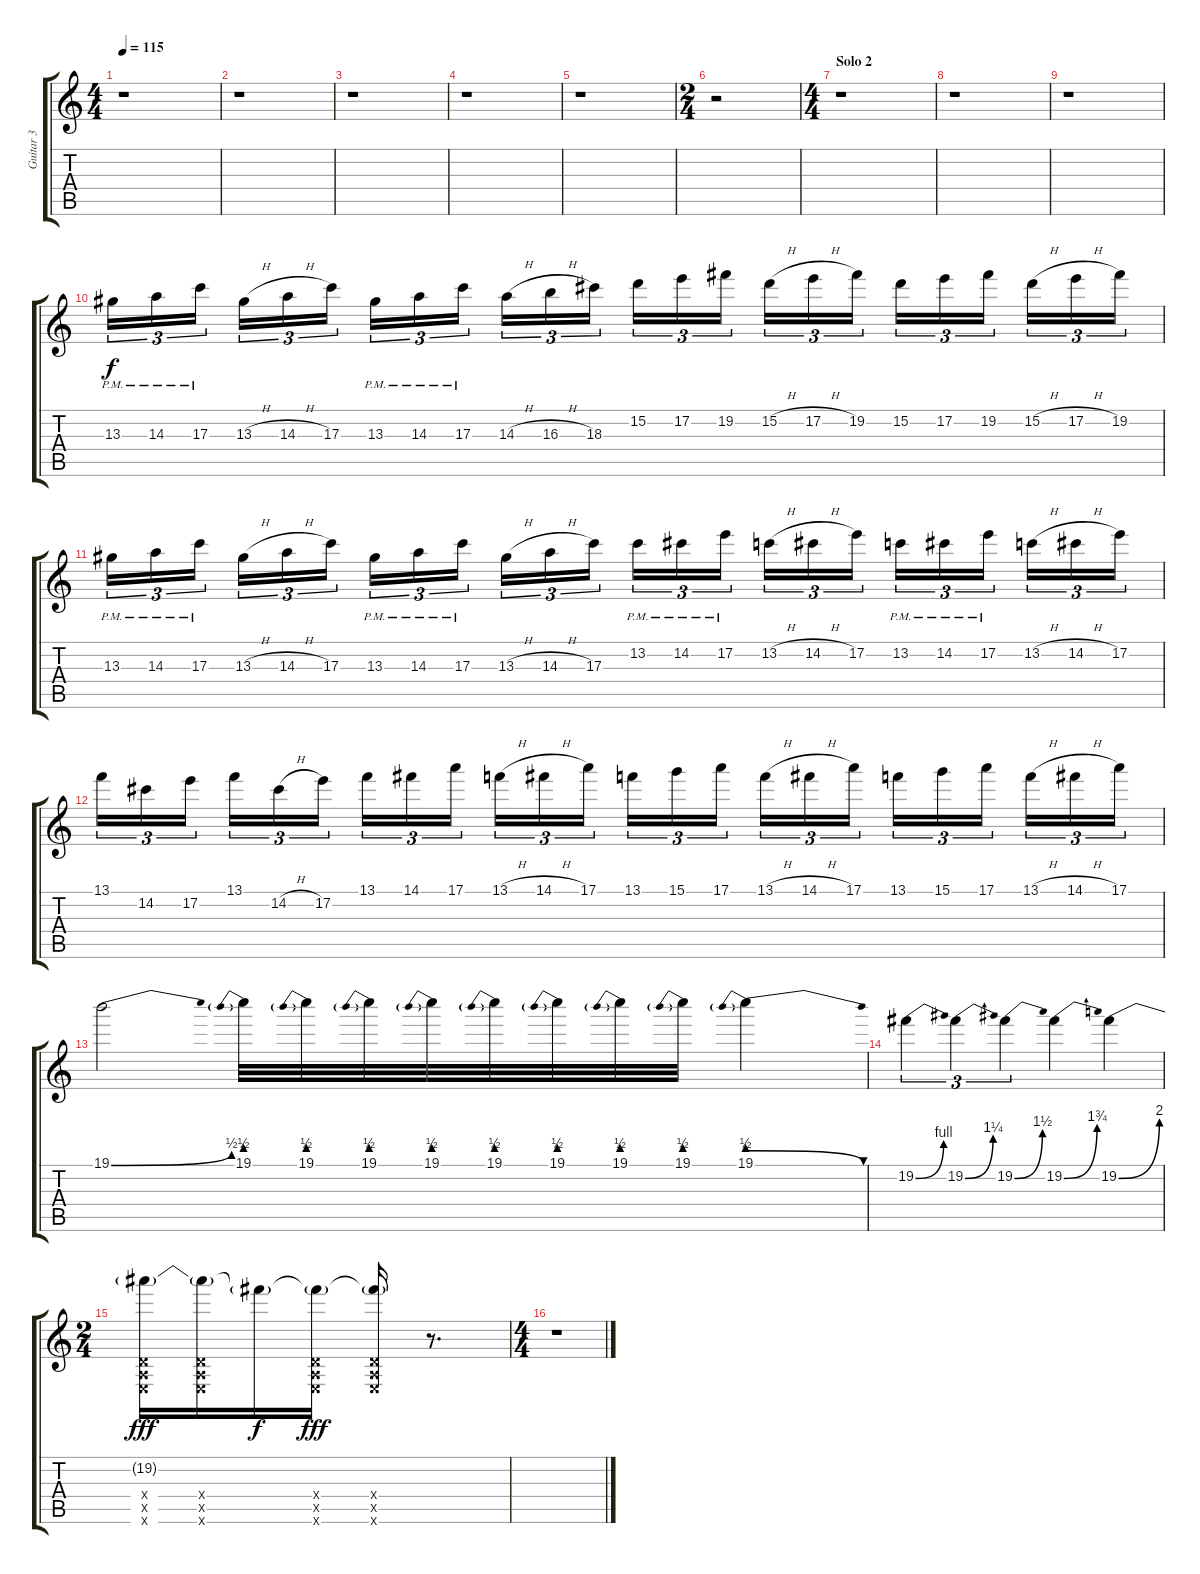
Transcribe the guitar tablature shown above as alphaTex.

\track ("Guitar 3" "Guitar 3") {instrument distortionguitar}
\staff {score tabs}
\tuning (E4 B3 G3 D3 A2 E2) {hide}
\ts (4 4)
\tempo 115
\clef g2
\ks c
r.1{dy fff} |
r.1 |
r.1 |
r.1 |
r.1 |
\ts (2 4)
r.2 |
\ts (4 4)
\section ("" "Solo 2")
r.1 |
r.1 |
r.1{volume 11} |
13.3{pm}.16{tu (3 2) dy f volume 15} 14.3{pm}.16{tu (3 2)} 17.3{pm}.16{tu (3 2)} 13.3{h}.16{tu (3 2)} 14.3{h}.16{tu (3 2)} 17.3.16{tu (3 2)} 13.3{pm}.16{tu (3 2)} 14.3{pm}.16{tu (3 2)} 17.3{pm}.16{tu (3 2)} 14.3{h}.16{tu (3 2)} 16.3{h}.16{tu (3 2)} 18.3.16{tu (3 2)} 15.2.16{tu (3 2)} 17.2.16{tu (3 2)} 19.2.16{tu (3 2)} 15.2{h}.16{tu (3 2)} 17.2{h}.16{tu (3 2)} 19.2.16{tu (3 2)} 15.2.16{tu (3 2)} 17.2.16{tu (3 2)} 19.2.16{tu (3 2)} 15.2{h}.16{tu (3 2)} 17.2{h}.16{tu (3 2)} 19.2.16{tu (3 2)} |
13.3{pm}.16{tu (3 2)} 14.3{pm}.16{tu (3 2)} 17.3{pm}.16{tu (3 2)} 13.3{h}.16{tu (3 2)} 14.3{h}.16{tu (3 2)} 17.3.16{tu (3 2)} 13.3{pm}.16{tu (3 2)} 14.3{pm}.16{tu (3 2)} 17.3{pm}.16{tu (3 2)} 13.3{h}.16{tu (3 2)} 14.3{h}.16{tu (3 2)} 17.3.16{tu (3 2)} 13.2{pm}.16{tu (3 2)} 14.2{pm}.16{tu (3 2)} 17.2{pm}.16{tu (3 2)} 13.2{h}.16{tu (3 2)} 14.2{h}.16{tu (3 2)} 17.2.16{tu (3 2)} 13.2{pm}.16{tu (3 2)} 14.2{pm}.16{tu (3 2)} 17.2{pm}.16{tu (3 2)} 13.2{h}.16{tu (3 2)} 14.2{h}.16{tu (3 2)} 17.2.16{tu (3 2)} |
13.1.16{tu (3 2)} 14.2.16{tu (3 2)} 17.2.16{tu (3 2)} 13.1.16{tu (3 2)} 14.2{h}.16{tu (3 2)} 17.2.16{tu (3 2)} 13.1.16{tu (3 2)} 14.1.16{tu (3 2)} 17.1.16{tu (3 2)} 13.1{h}.16{tu (3 2)} 14.1{h}.16{tu (3 2)} 17.1.16{tu (3 2)} 13.1.16{tu (3 2)} 15.1.16{tu (3 2)} 17.1.16{tu (3 2)} 13.1{h}.16{tu (3 2)} 14.1{h}.16{tu (3 2)} 17.1.16{tu (3 2)} 13.1.16{tu (3 2)} 15.1.16{tu (3 2)} 17.1.16{tu (3 2)} 13.1{h}.16{tu (3 2)} 14.1{h}.16{tu (3 2)} 17.1.16{tu (3 2)} |
19.1{be (bend 0 0 60 2)}.2 19.1{be (prebend 0 2 60 2)}.32 19.1{be (prebend 0 2 60 2)}.32 19.1{be (prebend 0 2 60 2)}.32 19.1{be (prebend 0 2 60 2)}.32 19.1{be (prebend 0 2 60 2)}.32 19.1{be (prebend 0 2 60 2)}.32 19.1{be (prebend 0 2 60 2)}.32 19.1{be (prebend 0 2 60 2)}.32 19.1{be (prebendrelease 0 2 60 0)}.4 |
19.2{be (bend 0 0 60 4)}.4{tu (3 2)} 19.2{be (bend 0 0 60 5)}.4{tu (3 2)} 19.2{be (bend 0 0 60 6)}.4{tu (3 2)} 19.2{be (bend 0 0 60 7)}.4 19.2{be (bend 0 0 60 8)}.4 |
\ts (2 4)
(19.2{t} 0.4{x} 0.5{x} 0.6{x}).16{dy fff} (19.2{t} 0.4{x} 0.5{x} 0.6{x}).16 19.2{t}.16{dy f} (19.2{t} 0.4{x} 0.5{x} 0.6{x}).16{dy fff} (19.2{t} 0.4{x} 0.5{x} 0.6{x}).16 r.8{d} |
\ts (4 4)
r.1{volume 13}
